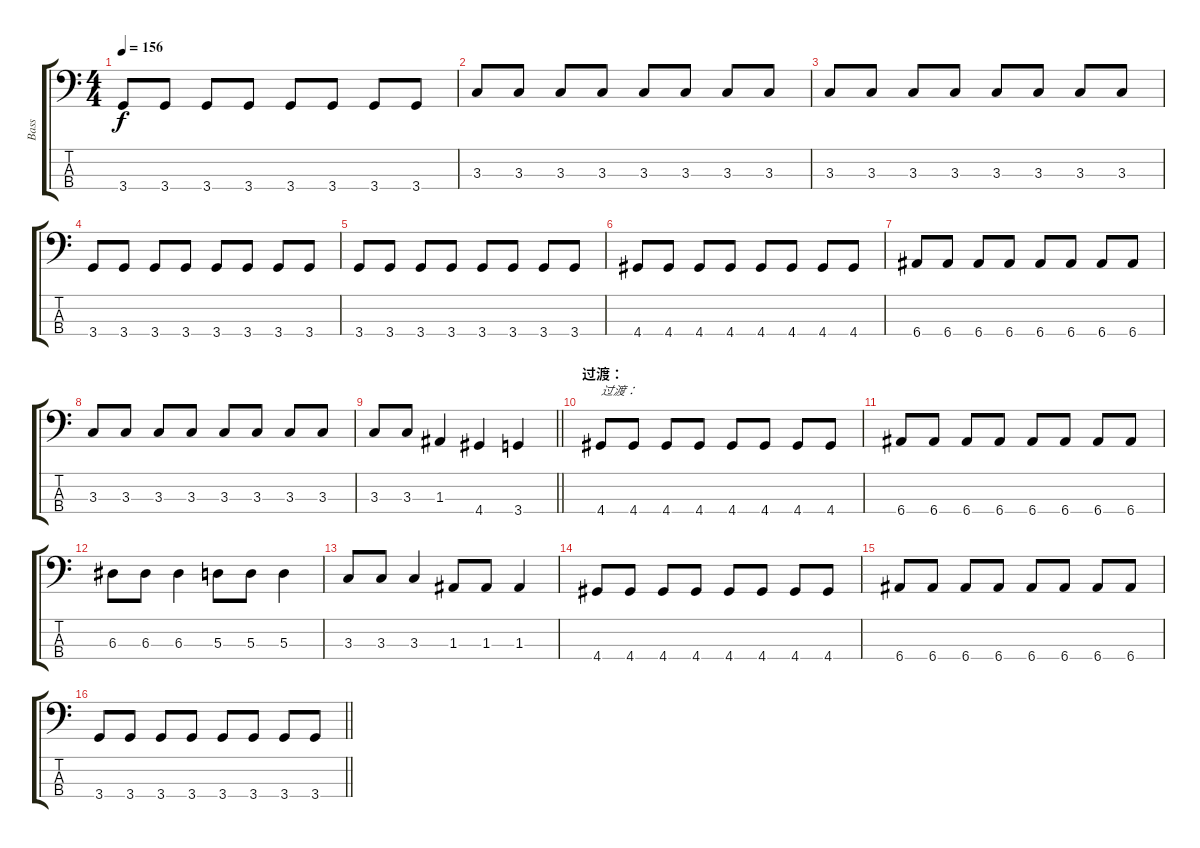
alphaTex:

\track ("Bass" "Bass") {instrument electricbassfinger}
\staff {score tabs}
\tuning (G2 D2 A1 E1) {hide}
\ts (4 4)
\tempo 156
\clef f4
\ks c
3.4.8{dy f} 3.4.8 3.4.8 3.4.8 3.4.8 3.4.8 3.4.8 3.4.8 |
3.3.8 3.3.8 3.3.8 3.3.8 3.3.8 3.3.8 3.3.8 3.3.8 |
3.3.8 3.3.8 3.3.8 3.3.8 3.3.8 3.3.8 3.3.8 3.3.8 |
3.4.8 3.4.8 3.4.8 3.4.8 3.4.8 3.4.8 3.4.8 3.4.8 |
3.4.8 3.4.8 3.4.8 3.4.8 3.4.8 3.4.8 3.4.8 3.4.8 |
4.4.8 4.4.8 4.4.8 4.4.8 4.4.8 4.4.8 4.4.8 4.4.8 |
6.4.8 6.4.8 6.4.8 6.4.8 6.4.8 6.4.8 6.4.8 6.4.8 |
3.3.8 3.3.8 3.3.8 3.3.8 3.3.8 3.3.8 3.3.8 3.3.8 |
\barLineRight lightlight
3.3.8 3.3.8 1.3.4 4.4.4 3.4.4 |
\section ("" "过渡：")
4.4.8{txt "过渡："} 4.4.8 4.4.8 4.4.8 4.4.8 4.4.8 4.4.8 4.4.8 |
6.4.8 6.4.8 6.4.8 6.4.8 6.4.8 6.4.8 6.4.8 6.4.8 |
6.3.8 6.3.8 6.3.4 5.3.8 5.3.8 5.3.4 |
3.3.8 3.3.8 3.3.4 1.3.8 1.3.8 1.3.4 |
4.4.8 4.4.8 4.4.8 4.4.8 4.4.8 4.4.8 4.4.8 4.4.8 |
6.4.8 6.4.8 6.4.8 6.4.8 6.4.8 6.4.8 6.4.8 6.4.8 |
\barLineRight lightlight
3.4.8 3.4.8 3.4.8 3.4.8 3.4.8 3.4.8 3.4.8 3.4.8
